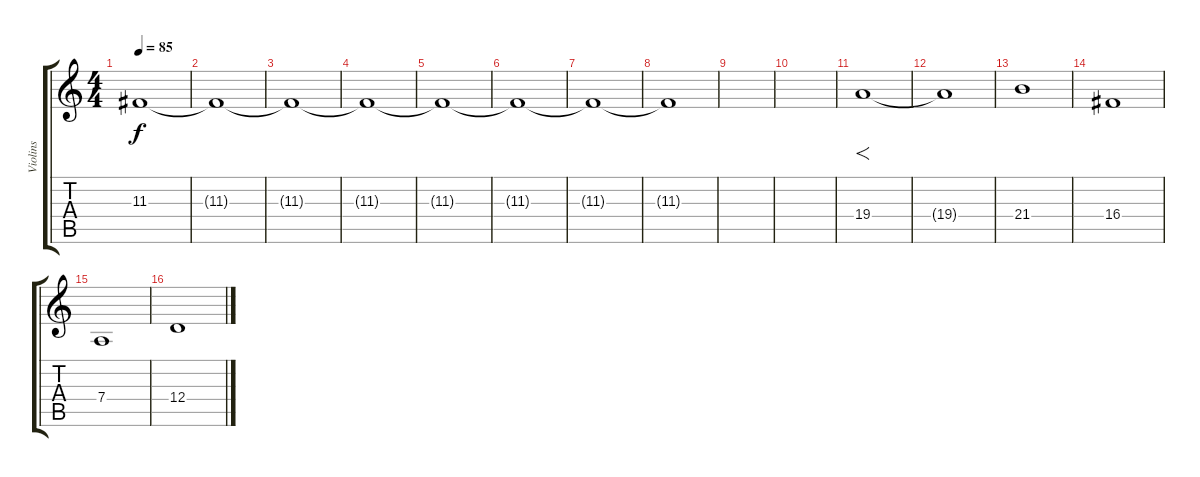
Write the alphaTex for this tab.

\track ("Violins" "Violins") {instrument stringensemble1}
\staff {score tabs}
\tuning (E4 B3 G3 D3 A2 D2) {hide}
\ts (4 4)
\tempo 85
\clef g2
\ks c
11.3{t}.1{dy f} |
11.3{t}.1 |
11.3{t}.1 |
11.3{t}.1 |
11.3{t}.1 |
11.3{t}.1 |
11.3{t}.1 |
11.3{t}.1 |
|
|
19.4.1{f volume 7} |
19.4{t}.1 |
21.4.1{volume 7} |
16.4.1 |
7.4.1 |
12.4.1
